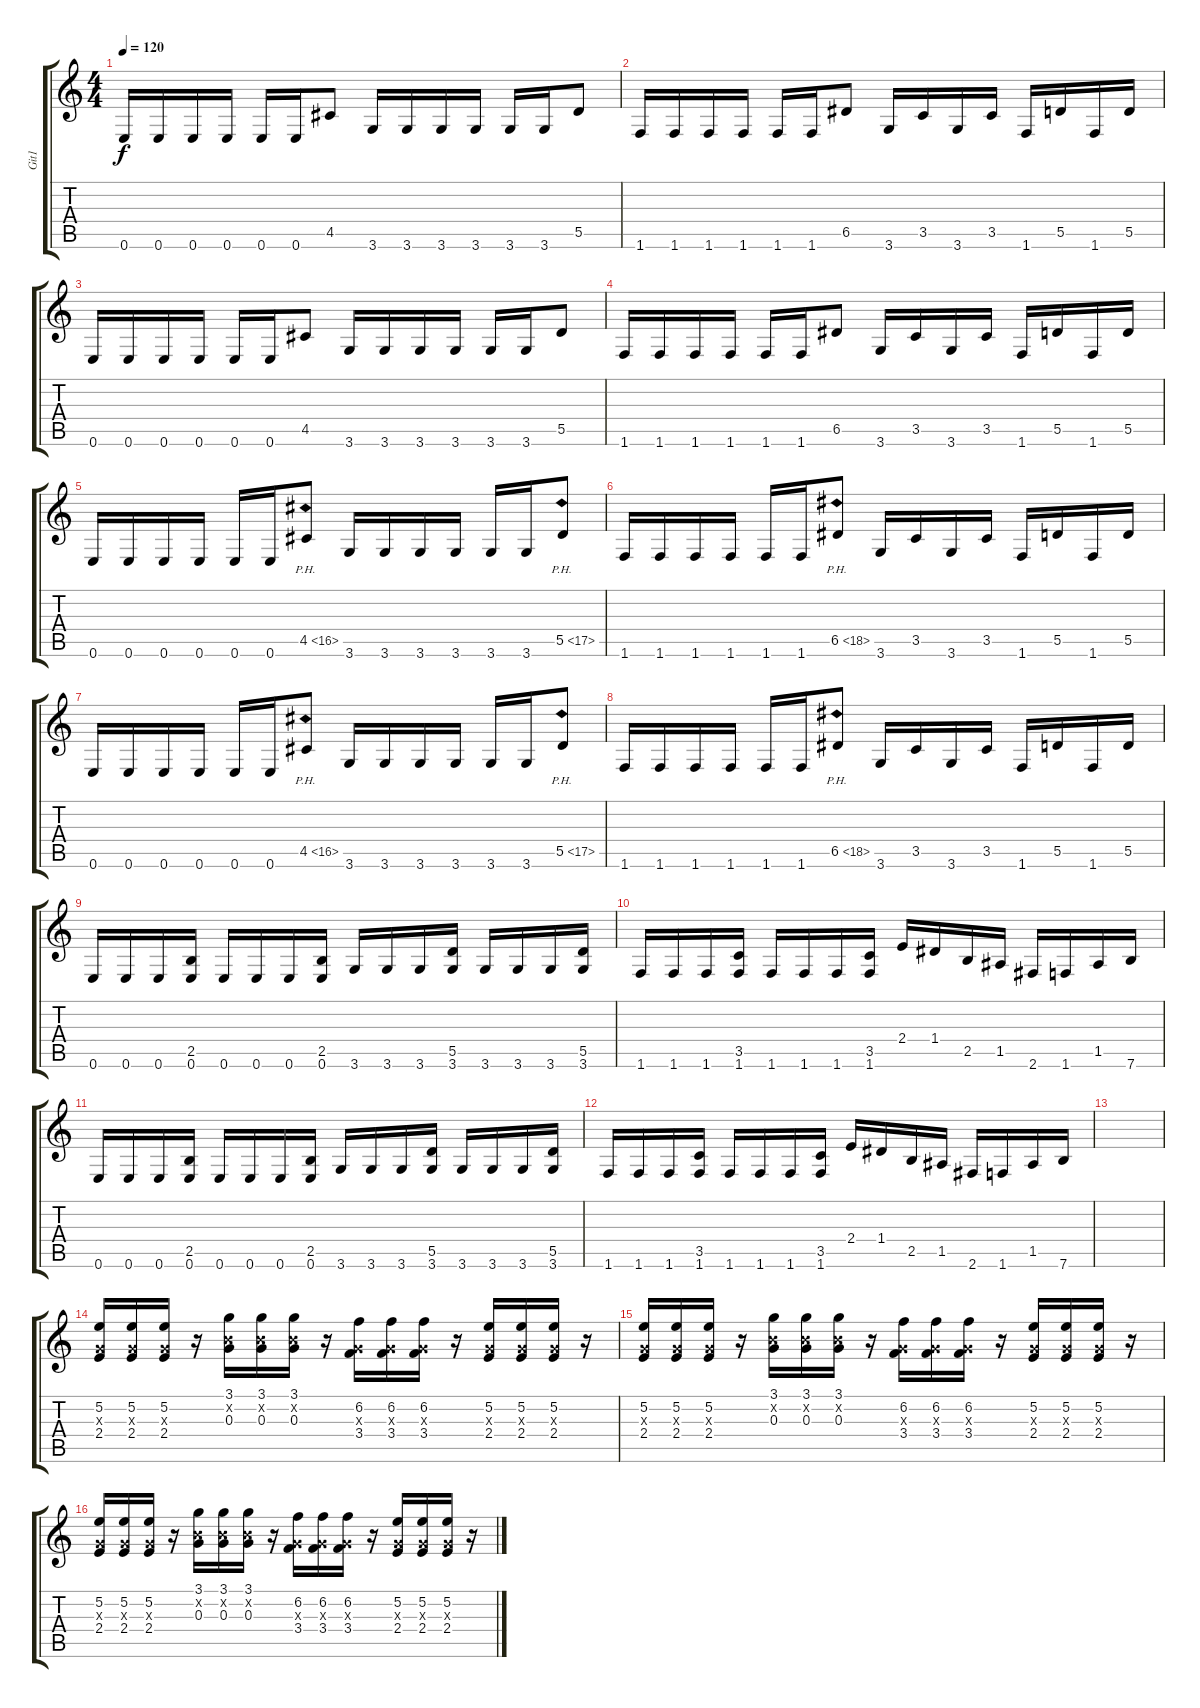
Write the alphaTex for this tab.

\track ("Git1" "Git1") {instrument electricguitarmuted}
\staff {score tabs}
\tuning (E4 B3 G3 D3 A2 E2) {hide}
\ts (4 4)
\tempo 120
\clef g2
\ks c
0.6.16{dy f instrument electricguitarmuted} 0.6.16 0.6.16 0.6.16 0.6.16 0.6.16 4.5.8 3.6.16 3.6.16 3.6.16 3.6.16 3.6.16 3.6.16 5.5.8 |
1.6.16 1.6.16 1.6.16 1.6.16 1.6.16 1.6.16 6.5.8 3.6.16 3.5.16 3.6.16 3.5.16 1.6.16 5.5.16 1.6.16 5.5.16 |
0.6.16 0.6.16 0.6.16 0.6.16 0.6.16 0.6.16 4.5.8 3.6.16 3.6.16 3.6.16 3.6.16 3.6.16 3.6.16 5.5.8 |
1.6.16 1.6.16 1.6.16 1.6.16 1.6.16 1.6.16 6.5.8 3.6.16 3.5.16 3.6.16 3.5.16 1.6.16 5.5.16 1.6.16 5.5.16 |
0.6.16{instrument overdrivenguitar} 0.6.16 0.6.16 0.6.16 0.6.16 0.6.16 4.5{ph 12}.8 3.6.16 3.6.16 3.6.16 3.6.16 3.6.16 3.6.16 5.5{ph 12}.8 |
1.6.16 1.6.16 1.6.16 1.6.16 1.6.16 1.6.16 6.5{ph 12}.8 3.6.16 3.5.16 3.6.16 3.5.16 1.6.16 5.5.16 1.6.16 5.5.16 |
0.6.16 0.6.16 0.6.16 0.6.16 0.6.16 0.6.16 4.5{ph 12}.8 3.6.16 3.6.16 3.6.16 3.6.16 3.6.16 3.6.16 5.5{ph 12}.8 |
1.6.16 1.6.16 1.6.16 1.6.16 1.6.16 1.6.16 6.5{ph 12}.8 3.6.16 3.5.16 3.6.16 3.5.16 1.6.16 5.5.16 1.6.16 5.5.16 |
0.6.16{instrument overdrivenguitar} 0.6.16 0.6.16 (2.5 0.6).16 0.6.16 0.6.16 0.6.16 (2.5 0.6).16 3.6.16 3.6.16 3.6.16 (5.5 3.6).16 3.6.16 3.6.16 3.6.16 (5.5 3.6).16 |
1.6.16 1.6.16 1.6.16 (3.5 1.6).16 1.6.16 1.6.16 1.6.16 (3.5 1.6).16 2.4.16 1.4.16 2.5.16 1.5.16 2.6.16 1.6.16 1.5.16 7.6.16 |
0.6.16{instrument overdrivenguitar} 0.6.16 0.6.16 (2.5 0.6).16 0.6.16 0.6.16 0.6.16 (2.5 0.6).16 3.6.16 3.6.16 3.6.16 (5.5 3.6).16 3.6.16 3.6.16 3.6.16 (5.5 3.6).16 |
1.6.16 1.6.16 1.6.16 (3.5 1.6).16 1.6.16 1.6.16 1.6.16 (3.5 1.6).16 2.4.16 1.4.16 2.5.16 1.5.16 2.6.16 1.6.16 1.5.16 7.6.16 |
|
(5.2 0.3{x} 2.4).16{balance 0 instrument overdrivenguitar} (5.2 0.3{x} 2.4).16 (5.2 0.3{x} 2.4).16 r.16 (3.1 0.2{x} 0.3).16 (3.1 0.2{x} 0.3).16 (3.1 0.2{x} 0.3).16 r.16 (6.2 0.3{x} 3.4).16 (6.2 0.3{x} 3.4).16 (6.2 0.3{x} 3.4).16 r.16 (5.2 0.3{x} 2.4).16 (5.2 0.3{x} 2.4).16 (5.2 0.3{x} 2.4).16 r.16 |
(5.2 0.3{x} 2.4).16{balance 0 instrument overdrivenguitar} (5.2 0.3{x} 2.4).16 (5.2 0.3{x} 2.4).16 r.16 (3.1 0.2{x} 0.3).16 (3.1 0.2{x} 0.3).16 (3.1 0.2{x} 0.3).16 r.16 (6.2 0.3{x} 3.4).16 (6.2 0.3{x} 3.4).16 (6.2 0.3{x} 3.4).16 r.16 (5.2 0.3{x} 2.4).16 (5.2 0.3{x} 2.4).16 (5.2 0.3{x} 2.4).16 r.16 |
(5.2 0.3{x} 2.4).16{balance 0 instrument overdrivenguitar} (5.2 0.3{x} 2.4).16 (5.2 0.3{x} 2.4).16 r.16 (3.1 0.2{x} 0.3).16 (3.1 0.2{x} 0.3).16 (3.1 0.2{x} 0.3).16 r.16 (6.2 0.3{x} 3.4).16 (6.2 0.3{x} 3.4).16 (6.2 0.3{x} 3.4).16 r.16 (5.2 0.3{x} 2.4).16 (5.2 0.3{x} 2.4).16 (5.2 0.3{x} 2.4).16 r.16
